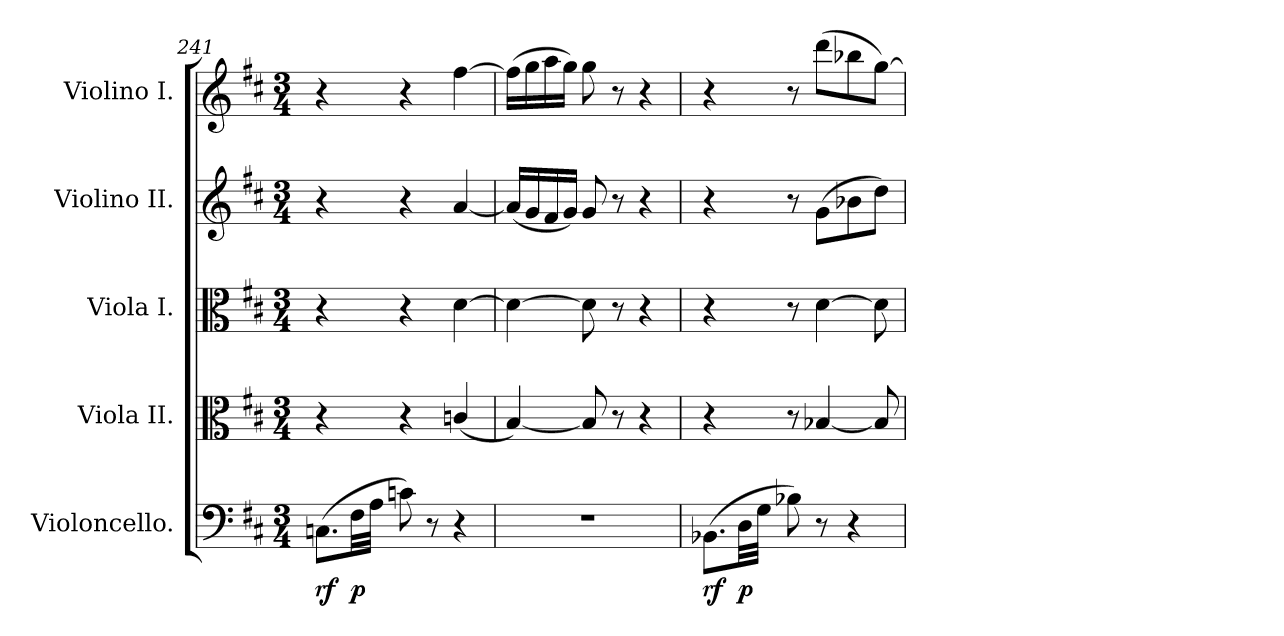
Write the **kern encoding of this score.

**kern	**dynam	**kern	**kern	**kern	**kern
*part5	*part5	*part4	*part3	*part2	*part1
*staff5	*staff5	*staff4	*staff3	*staff2	*staff1
*I"Violoncello.	*	*I"Viola II.	*I"Viola I.	*I"Violino II.	*I"Violino I.
*I'Vc	*	*I'Vla	*I'Vla	*I'Vln	*I'Vln
*clefF4	*	*clefC3	*clefC3	*clefG2	*clefG2
*k[f#c#]	*	*k[f#c#]	*k[f#c#]	*k[f#c#]	*k[f#c#]
*M3/4	*	*M3/4	*M3/4	*M3/4	*M3/4
=241	=241	=241	=241	=241	=241
!	!LO:DY:b	!	!	!	!
(>8.Cn\L	rf	4r	4r	4r	4r
!	!LO:DY:b	!	!	!	!
32F#\LL	p	.	.	.	.
32A\JJJ	.	.	.	.	.
8cn\)	.	4r	4r	4r	4r
8r	.	.	.	.	.
4r	.	(<4cn/	[4d\	[4a/	[4ff#\
!!LO:LB:g=z
=242	=242	=242	=242	=242	=242
2.r	.	[4B/)	4d\_	(<16a/LL]	(>16ff#\LL]
.	.	.	.	16g/	16gg\
.	.	.	.	16f#/	16aa\
.	.	.	.	16g/JJ)	16gg\JJ)
.	.	8B/]	8d\]	8g/	8gg\
.	.	8r	8r	8r	8r
.	.	4r	4r	4r	4r
=243	=243	=243	=243	=243	=243
!	!LO:DY:b	!	!	!	!
(>8.BB-X\L	rf	4r	4r	4r	4r
!	!LO:DY:b	!	!	!	!
32D\LL	p	.	.	.	.
32G\JJJ	.	.	.	.	.
8B-X\)	.	8r	8r	8r	8r
8r	.	[4B-X/	[4d\	(>8g\L	(>8ddd\L
4r	.	.	.	8b-X\	8bb-X\
.	.	8B-/]	8d\]	8dd\J)	[8gg\J)
=	=	=	=	=	=
*-	*-	*-	*-	*-	*-
